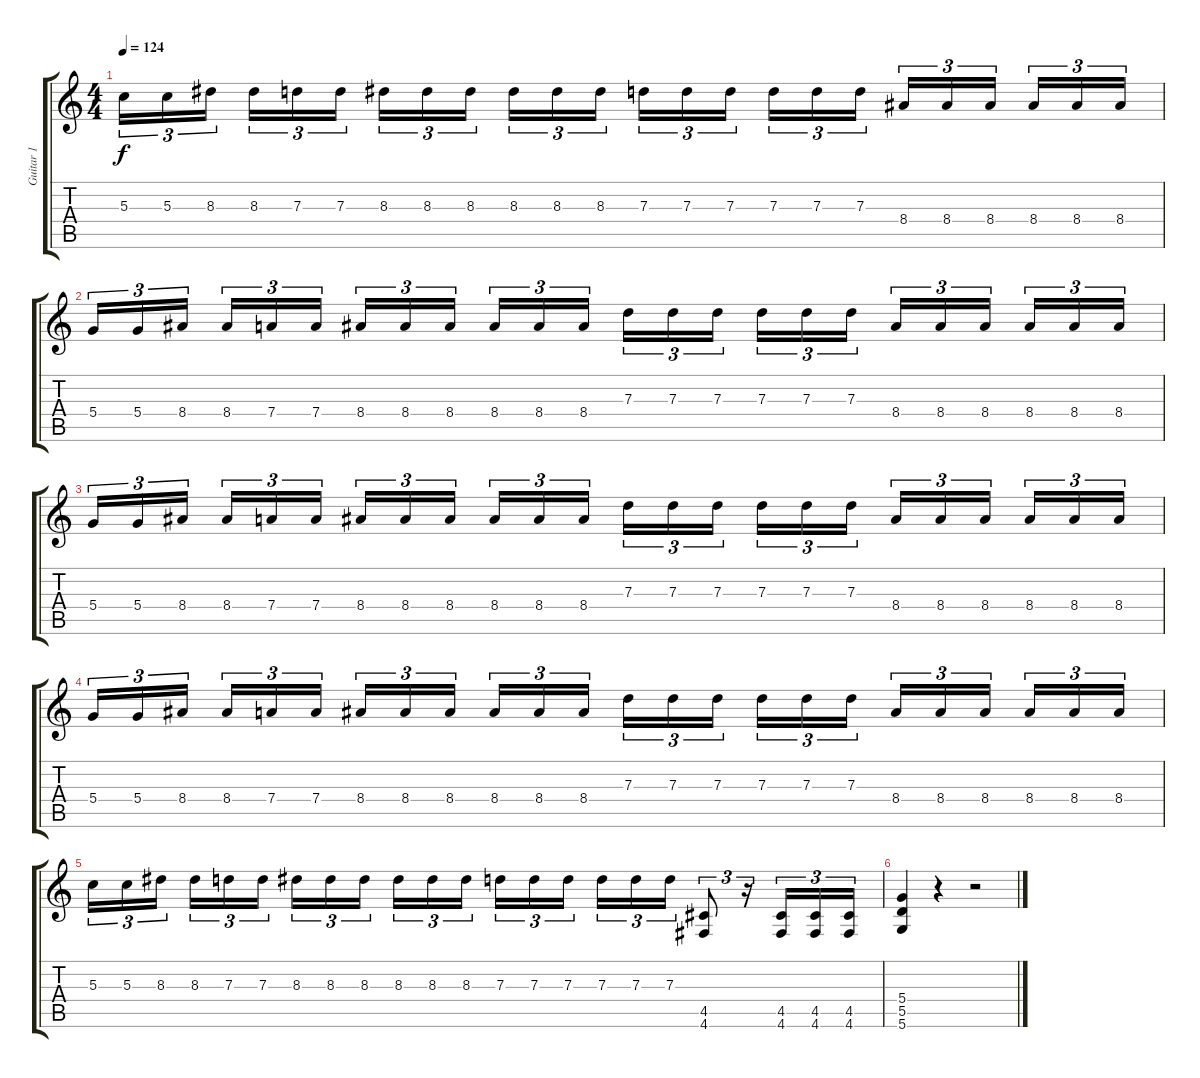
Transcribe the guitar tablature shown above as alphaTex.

\track ("Guitar 1" "Guitar 1") {instrument distortionguitar}
\staff {score tabs}
\tuning (E4 B3 G3 D3 A2 D2) {hide}
\ts (4 4)
\tempo 124
\clef g2
\ks c
5.3.16{tu (3 2) dy f} 5.3.16{tu (3 2)} 8.3.16{tu (3 2)} 8.3.16{tu (3 2)} 7.3.16{tu (3 2)} 7.3.16{tu (3 2)} 8.3.16{tu (3 2)} 8.3.16{tu (3 2)} 8.3.16{tu (3 2)} 8.3.16{tu (3 2)} 8.3.16{tu (3 2)} 8.3.16{tu (3 2)} 7.3.16{tu (3 2)} 7.3.16{tu (3 2)} 7.3.16{tu (3 2)} 7.3.16{tu (3 2)} 7.3.16{tu (3 2)} 7.3.16{tu (3 2)} 8.4.16{tu (3 2)} 8.4.16{tu (3 2)} 8.4.16{tu (3 2)} 8.4.16{tu (3 2)} 8.4.16{tu (3 2)} 8.4.16{tu (3 2)} |
5.4.16{tu (3 2)} 5.4.16{tu (3 2)} 8.4.16{tu (3 2)} 8.4.16{tu (3 2)} 7.4.16{tu (3 2)} 7.4.16{tu (3 2)} 8.4.16{tu (3 2)} 8.4.16{tu (3 2)} 8.4.16{tu (3 2)} 8.4.16{tu (3 2)} 8.4.16{tu (3 2)} 8.4.16{tu (3 2)} 7.3.16{tu (3 2)} 7.3.16{tu (3 2)} 7.3.16{tu (3 2)} 7.3.16{tu (3 2)} 7.3.16{tu (3 2)} 7.3.16{tu (3 2)} 8.4.16{tu (3 2)} 8.4.16{tu (3 2)} 8.4.16{tu (3 2)} 8.4.16{tu (3 2)} 8.4.16{tu (3 2)} 8.4.16{tu (3 2)} |
5.4.16{tu (3 2)} 5.4.16{tu (3 2)} 8.4.16{tu (3 2)} 8.4.16{tu (3 2)} 7.4.16{tu (3 2)} 7.4.16{tu (3 2)} 8.4.16{tu (3 2)} 8.4.16{tu (3 2)} 8.4.16{tu (3 2)} 8.4.16{tu (3 2)} 8.4.16{tu (3 2)} 8.4.16{tu (3 2)} 7.3.16{tu (3 2)} 7.3.16{tu (3 2)} 7.3.16{tu (3 2)} 7.3.16{tu (3 2)} 7.3.16{tu (3 2)} 7.3.16{tu (3 2)} 8.4.16{tu (3 2)} 8.4.16{tu (3 2)} 8.4.16{tu (3 2)} 8.4.16{tu (3 2)} 8.4.16{tu (3 2)} 8.4.16{tu (3 2)} |
5.4.16{tu (3 2)} 5.4.16{tu (3 2)} 8.4.16{tu (3 2)} 8.4.16{tu (3 2)} 7.4.16{tu (3 2)} 7.4.16{tu (3 2)} 8.4.16{tu (3 2)} 8.4.16{tu (3 2)} 8.4.16{tu (3 2)} 8.4.16{tu (3 2)} 8.4.16{tu (3 2)} 8.4.16{tu (3 2)} 7.3.16{tu (3 2)} 7.3.16{tu (3 2)} 7.3.16{tu (3 2)} 7.3.16{tu (3 2)} 7.3.16{tu (3 2)} 7.3.16{tu (3 2)} 8.4.16{tu (3 2)} 8.4.16{tu (3 2)} 8.4.16{tu (3 2)} 8.4.16{tu (3 2)} 8.4.16{tu (3 2)} 8.4.16{tu (3 2)} |
5.3.16{tu (3 2)} 5.3.16{tu (3 2)} 8.3.16{tu (3 2)} 8.3.16{tu (3 2)} 7.3.16{tu (3 2)} 7.3.16{tu (3 2)} 8.3.16{tu (3 2)} 8.3.16{tu (3 2)} 8.3.16{tu (3 2)} 8.3.16{tu (3 2)} 8.3.16{tu (3 2)} 8.3.16{tu (3 2)} 7.3.16{tu (3 2)} 7.3.16{tu (3 2)} 7.3.16{tu (3 2)} 7.3.16{tu (3 2)} 7.3.16{tu (3 2)} 7.3.16{tu (3 2)} (4.5 4.6).8{tu (3 2)} r.16{tu (3 2)} (4.5 4.6).16{tu (3 2)} (4.5 4.6).16{tu (3 2)} (4.5 4.6).16{tu (3 2)} |
(5.4 5.5 5.6).4 r.4 r.2
